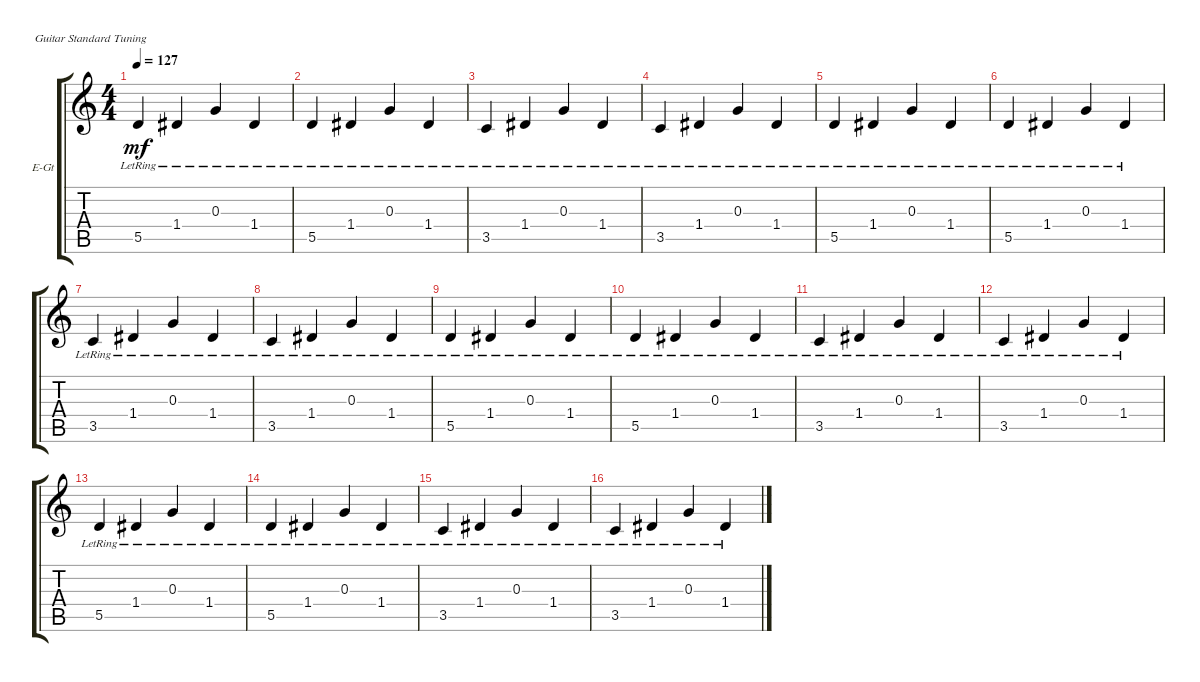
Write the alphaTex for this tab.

\defaultSystemsLayout 4
\bracketExtendMode groupsimilarinstruments
\firstSystemTrackNameOrientation horizontal
\otherSystemsTrackNameOrientation horizontal
\track ("Guitar" "E-Gt") {instrument electricguitarclean}
\staff {score tabs}
\tuning (E4 B3 G3 D3 A2 E2)
\ts (4 4)
\tempo 127
\clef g2
\ks c
5.5{lr}.4{dy mf} 1.4{lr}.4 0.3{lr}.4 1.4{lr}.4 |
5.5{lr}.4 1.4{lr}.4 0.3{lr}.4 1.4{lr}.4 |
3.5{lr}.4 1.4{lr}.4 0.3{lr}.4 1.4{lr}.4 |
3.5{lr}.4 1.4{lr}.4 0.3{lr}.4 1.4{lr}.4 |
5.5{lr}.4 1.4{lr}.4 0.3{lr}.4 1.4{lr}.4 |
5.5{lr}.4 1.4{lr}.4 0.3{lr}.4 1.4{lr}.4 |
3.5{lr}.4 1.4{lr}.4 0.3{lr}.4 1.4{lr}.4 |
3.5{lr}.4 1.4{lr}.4 0.3{lr}.4 1.4{lr}.4 |
5.5{lr}.4 1.4{lr}.4 0.3{lr}.4 1.4{lr}.4 |
5.5{lr}.4 1.4{lr}.4 0.3{lr}.4 1.4{lr}.4 |
3.5{lr}.4 1.4{lr}.4 0.3{lr}.4 1.4{lr}.4 |
3.5{lr}.4 1.4{lr}.4 0.3{lr}.4 1.4{lr}.4 |
5.5{lr}.4 1.4{lr}.4 0.3{lr}.4 1.4{lr}.4 |
5.5{lr}.4 1.4{lr}.4 0.3{lr}.4 1.4{lr}.4 |
3.5{lr}.4 1.4{lr}.4 0.3{lr}.4 1.4{lr}.4 |
3.5{lr}.4 1.4{lr}.4 0.3{lr}.4 1.4{lr}.4
